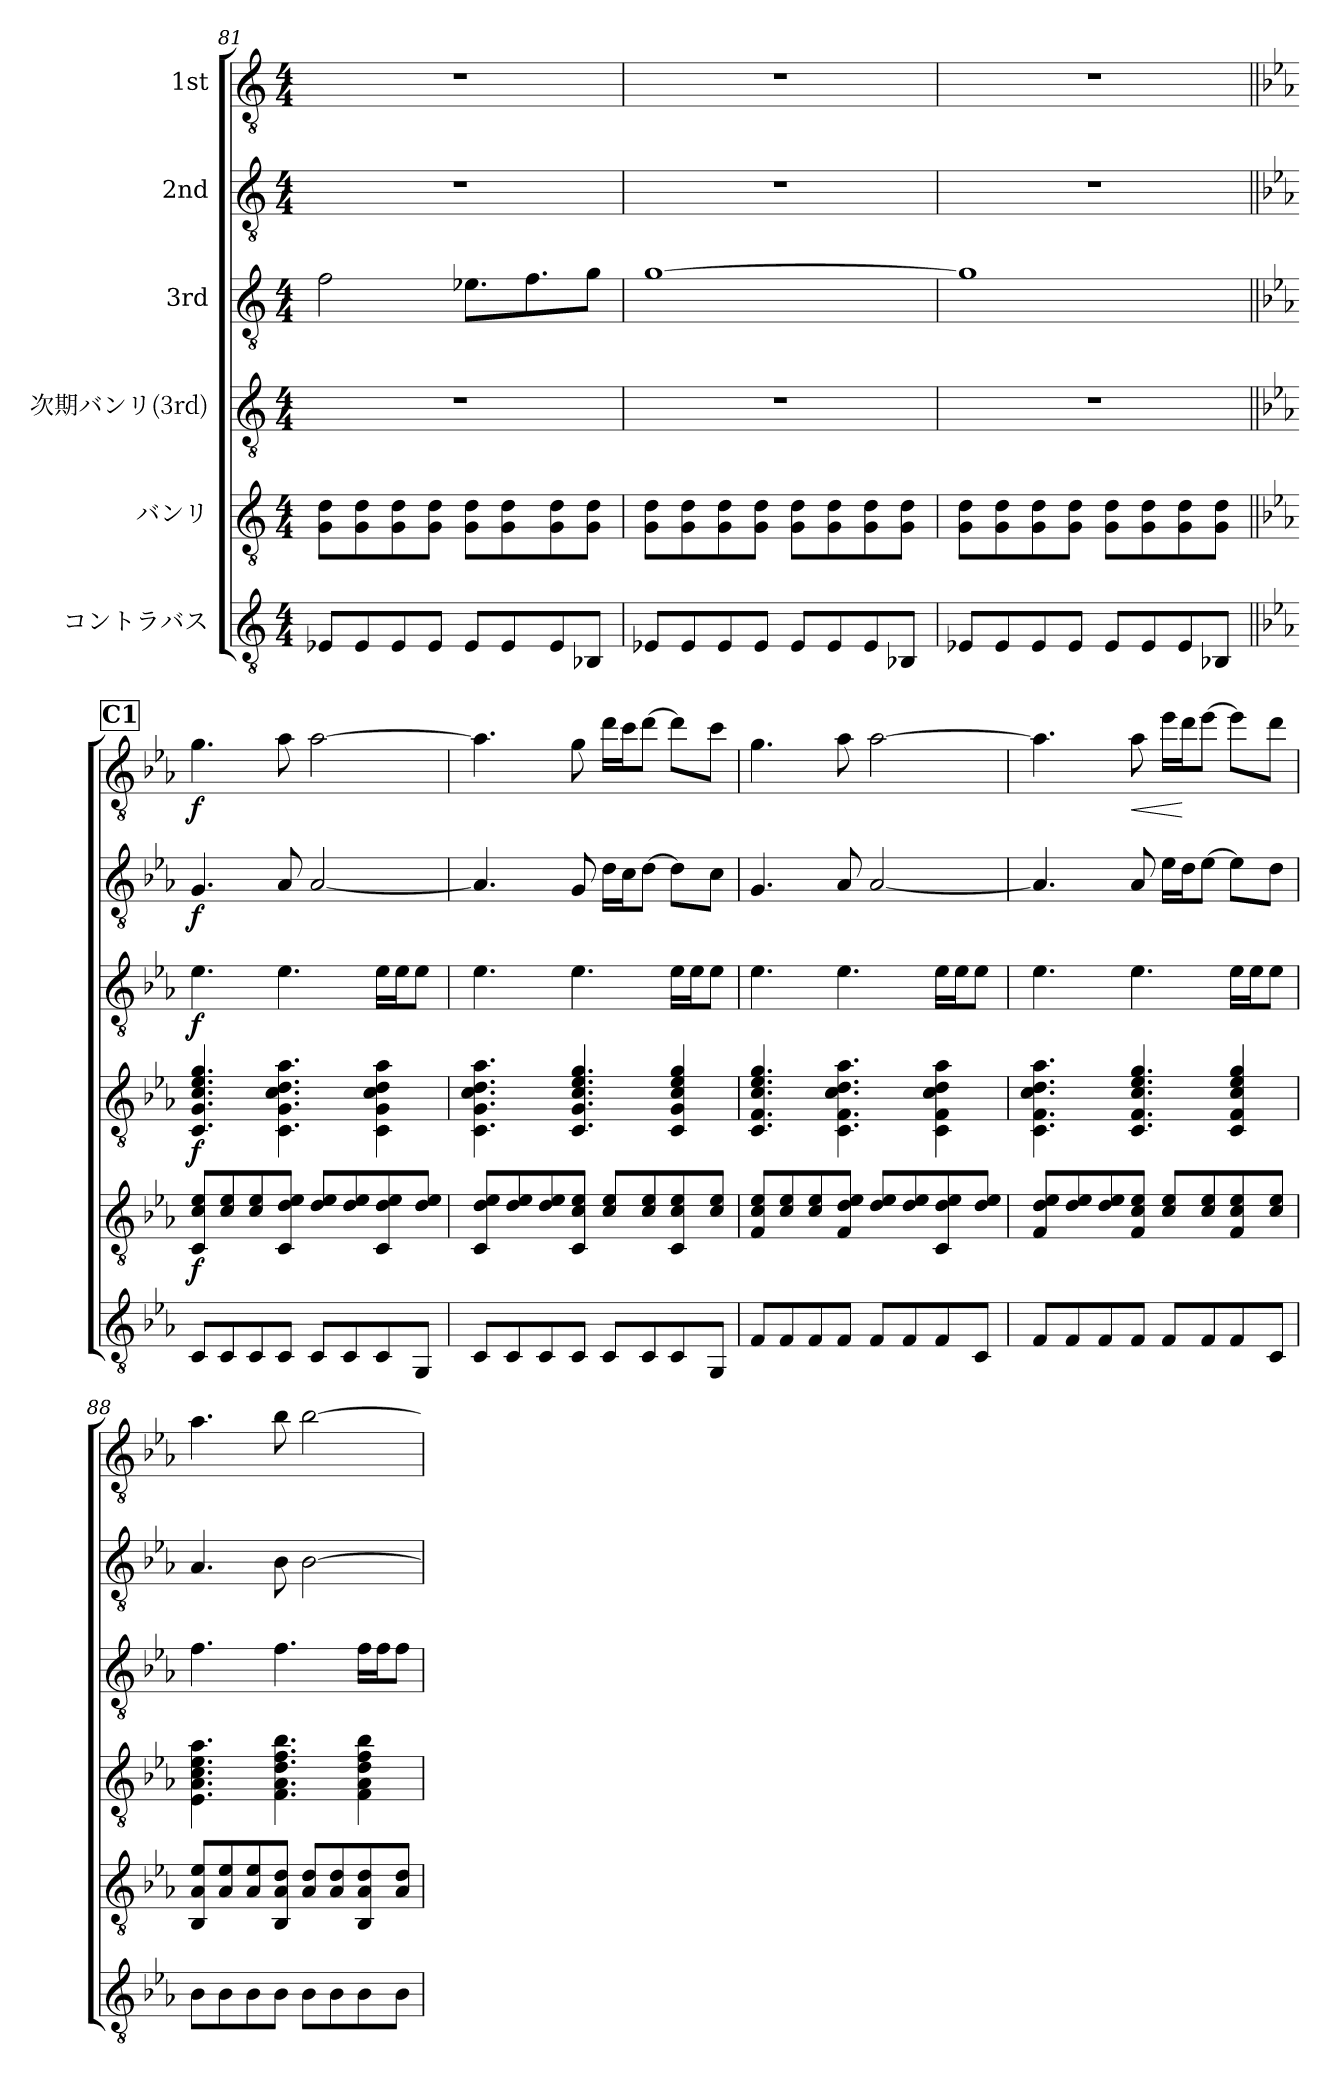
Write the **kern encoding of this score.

**kern	**kern	**dynam	**kern	**dynam	**kern	**dynam	**kern	**dynam	**kern	**dynam
*part6	*part5	*part5	*part4	*part4	*part3	*part3	*part2	*part2	*part1	*part1
*staff6	*staff5	*staff5	*staff4	*staff4	*staff3	*staff3	*staff2	*staff2	*staff1	*staff1
*I"コントラバス	*I"バンリ	*	*I"次期バンリ(3rd)	*	*I"3rd	*	*I"2nd	*	*I"1st	*
*clefGv2	*clefGv2	*	*clefGv2	*	*clefGv2	*	*clefGv2	*	*clefGv2	*
*ITrd7c12	*	*	*	*	*	*	*	*	*	*
*k[]	*k[]	*	*k[]	*	*k[]	*	*k[]	*	*k[]	*
*M4/4	*M4/4	*	*M4/4	*	*M4/4	*	*M4/4	*	*M4/4	*
=81	=81	=81	=81	=81	=81	=81	=81	=81	=81	=81
8EE-X/L	8G\ 8d\L	.	1r	.	2f\	.	1r	.	1r	.
8EE-/	8G\ 8d\	.	.	.	.	.	.	.	.	.
8EE-/	8G\ 8d\	.	.	.	.	.	.	.	.	.
8EE-/J	8G\ 8d\J	.	.	.	.	.	.	.	.	.
8EE-/L	8G\ 8d\L	.	.	.	8.e-X\L	.	.	.	.	.
8EE-/	8G\ 8d\	.	.	.	.	.	.	.	.	.
.	.	.	.	.	8.f\	.	.	.	.	.
8EE-/	8G\ 8d\	.	.	.	.	.	.	.	.	.
8BBB-X/J	8G\ 8d\J	.	.	.	8g\J	.	.	.	.	.
=82	=82	=82	=82	=82	=82	=82	=82	=82	=82	=82
*	*	*	*	*	*	*	*	*	*MM88	*
8EE-X/L	8G\ 8d\L	.	1r	.	[1g	.	1r	.	1r	.
8EE-/	8G\ 8d\	.	.	.	.	.	.	.	.	.
8EE-/	8G\ 8d\	.	.	.	.	.	.	.	.	.
8EE-/J	8G\ 8d\J	.	.	.	.	.	.	.	.	.
8EE-/L	8G\ 8d\L	.	.	.	.	.	.	.	.	.
8EE-/	8G\ 8d\	.	.	.	.	.	.	.	.	.
8EE-/	8G\ 8d\	.	.	.	.	.	.	.	.	.
8BBB-X/J	8G\ 8d\J	.	.	.	.	.	.	.	.	.
=83	=83	=83	=83	=83	=83	=83	=83	=83	=83	=83
8EE-X/L	8G\ 8d\L	.	1r	.	1g]	.	1r	.	1r	.
8EE-/	8G\ 8d\	.	.	.	.	.	.	.	.	.
8EE-/	8G\ 8d\	.	.	.	.	.	.	.	.	.
8EE-/J	8G\ 8d\J	.	.	.	.	.	.	.	.	.
8EE-/L	8G\ 8d\L	.	.	.	.	.	.	.	.	.
8EE-/	8G\ 8d\	.	.	.	.	.	.	.	.	.
8EE-/	8G\ 8d\	.	.	.	.	.	.	.	.	.
8BBB-X/J	8G\ 8d\J	.	.	.	.	.	.	.	.	.
!!LO:REH:place=s1:a:B:fs=14:t=C1
=84||	=84||	=84||	=84||	=84||	=84||	=84||	=84||	=84||	=84||	=84||
*k[b-e-a-]	*k[b-e-a-]	*	*k[b-e-a-]	*	*k[b-e-a-]	*	*k[b-e-a-]	*	*k[b-e-a-]	*
!	!	!LO:DY:b	!	!LO:DY:b	!	!LO:DY:b	!	!LO:DY:b	!	!LO:DY:b
8CC/L	8C/ 8c/ 8e-/L	f	4.C/ 4.G/ 4.c/ 4.e-/ 4.g/	f	4.e-\	f	4.G/	f	4.g\	f
8CC/	8c/ 8e-/	.	.	.	.	.	.	.	.	.
8CC/	8c/ 8e-/	.	.	.	.	.	.	.	.	.
8CC/J	8C/ 8d/ 8e-/J	.	4.C\ 4.G\ 4.c\ 4.d\ 4.a-\	.	4.e-\	.	8A-/	.	8a-\	.
8CC/L	8d/ 8e-/L	.	.	.	.	.	[2A-/	.	[2a-\	.
8CC/	8d/ 8e-/	.	.	.	.	.	.	.	.	.
8CC/	8C/ 8d/ 8e-/	.	4C\ 4G\ 4c\ 4d\ 4a-\	.	16e-\LL	.	.	.	.	.
.	.	.	.	.	16e-\J	.	.	.	.	.
8GGG/J	8d/ 8e-/J	.	.	.	8e-\J	.	.	.	.	.
!!LO:PB:g=z
=85	=85	=85	=85	=85	=85	=85	=85	=85	=85	=85
8CC/L	8C/ 8d/ 8e-/L	.	4.C\ 4.G\ 4.c\ 4.d\ 4.a-\	.	4.e-\	.	4.A-/]	.	4.a-\]	.
8CC/	8d/ 8e-/	.	.	.	.	.	.	.	.	.
8CC/	8d/ 8e-/	.	.	.	.	.	.	.	.	.
8CC/J	8C/ 8c/ 8e-/J	.	4.C/ 4.G/ 4.c/ 4.e-/ 4.g/	.	4.e-\	.	8G/	.	8g\	.
8CC/L	8c/ 8e-/L	.	.	.	.	.	16d\LL	.	16dd\LL	.
.	.	.	.	.	.	.	16c\J	.	16cc\J	.
8CC/	8c/ 8e-/	.	.	.	.	.	[8d\J	.	[8dd\J	.
8CC/	8C/ 8c/ 8e-/	.	4C/ 4G/ 4c/ 4e-/ 4g/	.	16e-\LL	.	8d\L]	.	8dd\L]	.
.	.	.	.	.	16e-\J	.	.	.	.	.
8GGG/J	8c/ 8e-/J	.	.	.	8e-\J	.	8c\J	.	8cc\J	.
=86	=86	=86	=86	=86	=86	=86	=86	=86	=86	=86
8FF/L	8F/ 8c/ 8e-/L	.	4.C/ 4.F/ 4.c/ 4.e-/ 4.g/	.	4.e-\	.	4.G/	.	4.g\	.
8FF/	8c/ 8e-/	.	.	.	.	.	.	.	.	.
8FF/	8c/ 8e-/	.	.	.	.	.	.	.	.	.
8FF/J	8F/ 8d/ 8e-/J	.	4.C\ 4.F\ 4.c\ 4.d\ 4.a-\	.	4.e-\	.	8A-/	.	8a-\	.
8FF/L	8d/ 8e-/L	.	.	.	.	.	[2A-/	.	[2a-\	.
8FF/	8d/ 8e-/	.	.	.	.	.	.	.	.	.
8FF/	8C/ 8d/ 8e-/	.	4C\ 4F\ 4c\ 4d\ 4a-\	.	16e-\LL	.	.	.	.	.
.	.	.	.	.	16e-\J	.	.	.	.	.
8CC/J	8d/ 8e-/J	.	.	.	8e-\J	.	.	.	.	.
=87	=87	=87	=87	=87	=87	=87	=87	=87	=87	=87
8FF/L	8F/ 8d/ 8e-/L	.	4.C\ 4.F\ 4.c\ 4.d\ 4.a-\	.	4.e-\	.	4.A-/]	.	4.a-\]	.
8FF/	8d/ 8e-/	.	.	.	.	.	.	.	.	.
8FF/	8d/ 8e-/	.	.	.	.	.	.	.	.	.
!	!	!	!	!	!	!	!	!	!	!LO:HP:b
8FF/J	8F/ 8c/ 8e-/J	.	4.C/ 4.F/ 4.c/ 4.e-/ 4.g/	.	4.e-\	.	8A-/	.	8a-\	<
8FF/L	8c/ 8e-/L	.	.	.	.	.	16e-\LL	.	16ee-\LL	.
.	.	.	.	.	.	.	16d\J	.	16dd\J	[
8FF/	8c/ 8e-/	.	.	.	.	.	[8e-\J	.	[8ee-\J	.
8FF/	8F/ 8c/ 8e-/	.	4C/ 4F/ 4c/ 4e-/ 4g/	.	16e-\LL	.	8e-\L]	.	8ee-\L]	.
.	.	.	.	.	16e-\J	.	.	.	.	.
8CC/J	8c/ 8e-/J	.	.	.	8e-\J	.	8d\J	.	8dd\J	.
=88	=88	=88	=88	=88	=88	=88	=88	=88	=88	=88
8BB-\L	8BB-/ 8A-/ 8e-/L	.	4.E-\ 4.A-\ 4.c\ 4.e-\ 4.a-\	.	4.f\	.	4.A-/	.	4.a-\	.
8BB-\	8A-/ 8e-/	.	.	.	.	.	.	.	.	.
8BB-\	8A-/ 8e-/	.	.	.	.	.	.	.	.	.
8BB-\J	8BB-/ 8A-/ 8d/J	.	4.F\ 4.A-\ 4.d\ 4.f\ 4.b-\	.	4.f\	.	8B-\	.	8b-\	.
8BB-\L	8A-/ 8d/L	.	.	.	.	.	[2B-\	.	[2b-\	.
8BB-\	8A-/ 8d/	.	.	.	.	.	.	.	.	.
8BB-\	8BB-/ 8A-/ 8d/	.	4F\ 4A-\ 4d\ 4f\ 4b-\	.	16f\LL	.	.	.	.	.
.	.	.	.	.	16f\J	.	.	.	.	.
8BB-\J	8A-/ 8d/J	.	.	.	8f\J	.	.	.	.	.
=	=	=	=	=	=	=	=	=	=	=
*-	*-	*-	*-	*-	*-	*-	*-	*-	*-	*-
